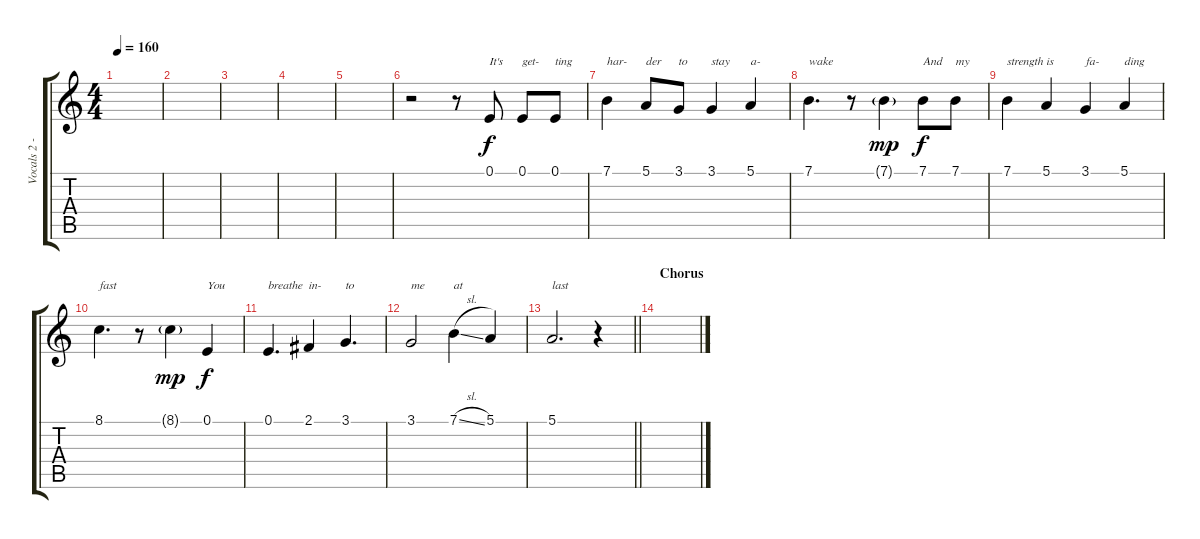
\track ("Vocals 2 - Jen Ledger" "Vocals 2 -") {instrument lead1square}
\staff {score tabs}
\tuning (E4 B3 G3 D3 A2 E2) {hide}
\ts (4 4)
\tempo 160
\clef g2
\ks c
|
|
|
|
|
r.2 r.8 0.1.8{txt "It's"} 0.1.8{txt "get-"} 0.1.8{txt "ting"} |
7.1.4{txt "har-"} 5.1.8{txt "der"} 3.1.8{txt "to"} 3.1.4{txt "stay"} 5.1.4{txt "a-"} |
7.1.4{d txt "wake"} r.8 7.1{g}.4{dy mp} 7.1.8{txt "And" dy f} 7.1.8{txt "my"} |
7.1.4{txt "strength is"} 5.1.4 3.1.4{txt "fa-"} 5.1.4{txt "ding"} |
8.1.4{d txt "fast"} r.8 8.1{g}.4{dy mp} 0.1.4{txt "You" dy f} |
0.1.4{d txt "breathe"} 2.1.4{txt "in-"} 3.1.4{d txt "to"} |
3.1.2{txt "me"} 7.1{sl}.4{txt "at"} 5.1.4 |
\barLineRight lightlight
5.1.2{d txt "last"} r.4 |
\section ("" "Chorus")
